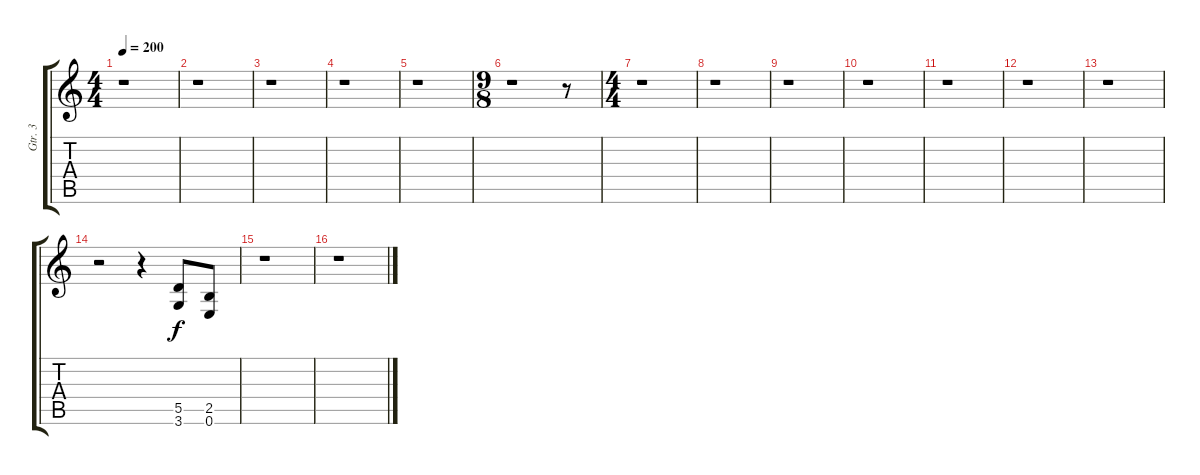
\track ("Gtr. 3" "Gtr. 3") {instrument distortionguitar}
\staff {score tabs}
\tuning (E4 B3 G3 D3 A2 E2) {hide}
\ts (4 4)
\tempo 200
\clef g2
\ks c
r.1{dy f} |
r.1 |
r.1 |
r.1 |
r.1 |
\ts (9 8)
r.1 r.8 |
\ts (4 4)
r.1 |
r.1 |
r.1 |
r.1 |
r.1 |
r.1 |
r.1 |
r.2 r.4 (5.5 3.6).8 (2.5 0.6).8 |
r.1 |
r.1
